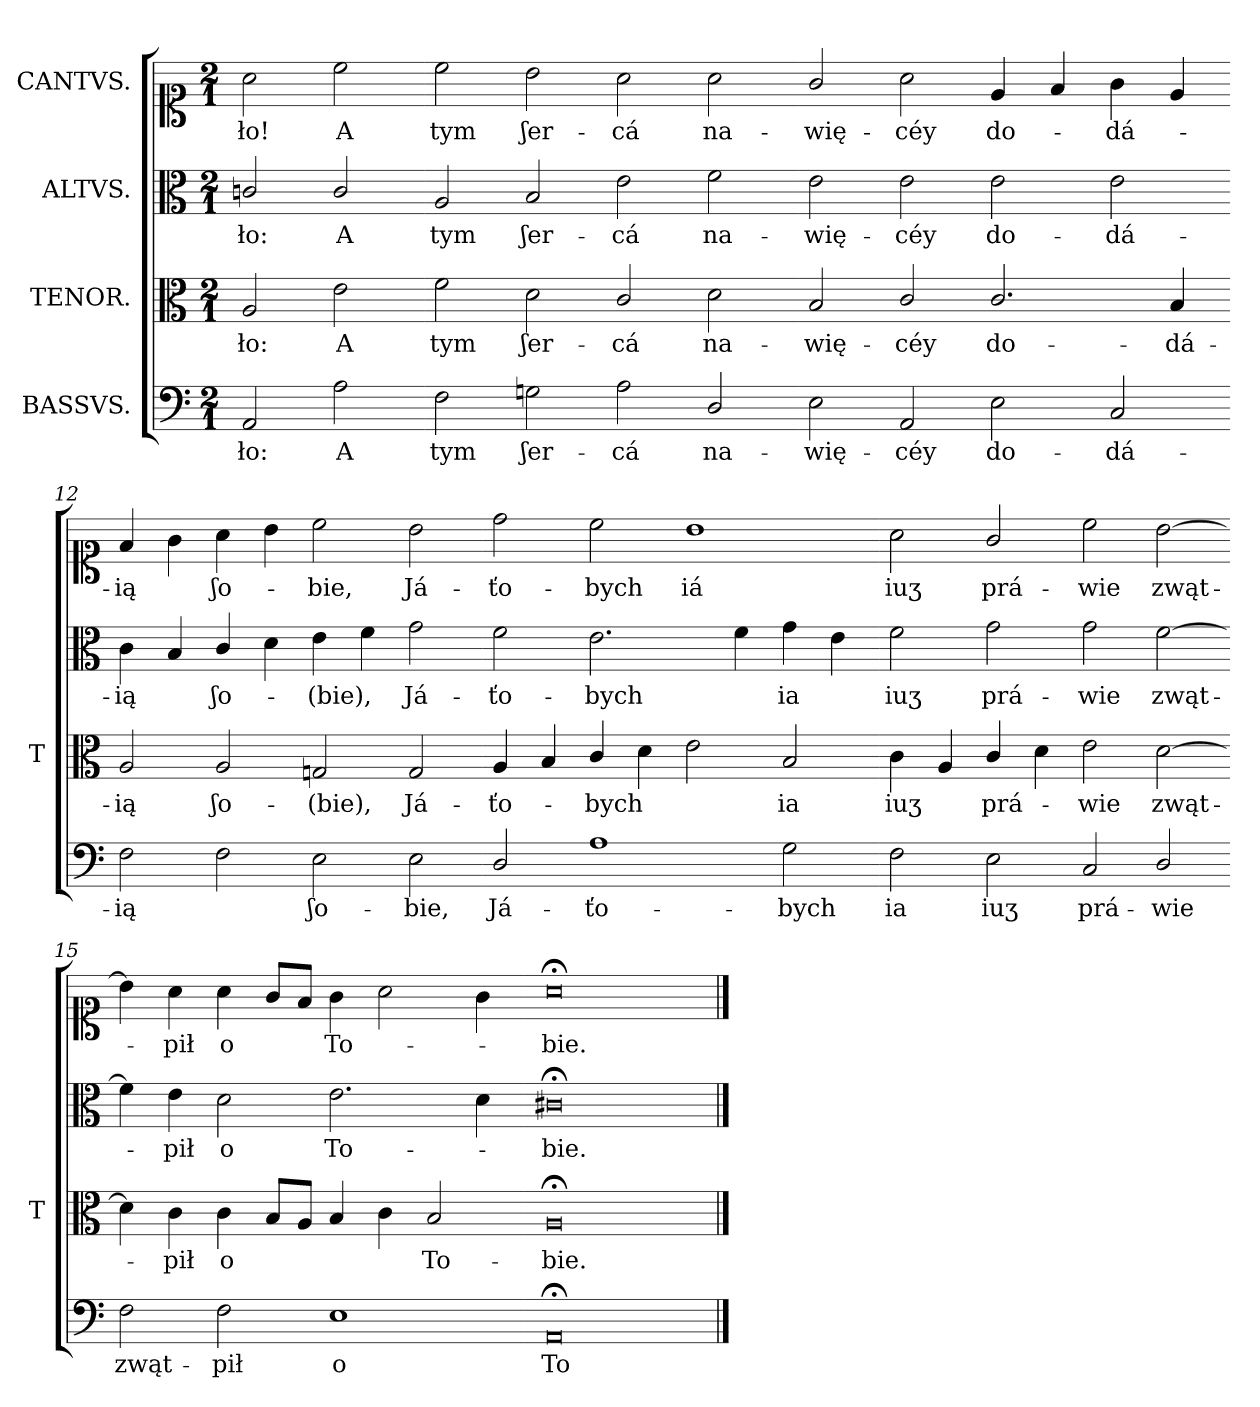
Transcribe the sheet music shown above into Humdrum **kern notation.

**kern	**text	**kern	**text	**kern	**text	**kern	**text
*part4	*part4	*part3	*part3	*part2	*part2	*part1	*part1
*staff4	*staff4	*staff3	*staff3	*staff2	*staff2	*staff1	*staff1
*I"BASSVS.	*	*I"TENOR.	*	*I"ALTVS.	*	*I"CANTVS.	*
*	*	*I'T	*	*	*	*	*
*clefF4	*	*clefC3	*	*clefC3	*	*clefC1	*
*k[]	*	*k[]	*	*k[]	*	*k[]	*
*M2/1	*	*M2/1	*	*M2/1	*	*M2/1	*
=	=	=	=	=	=	=	=
2AA	-ło:	2A	-ło:	2cn/	-ło:	2a	-ło!
2A	A	2e	A	2c/	A	2cc	A
=10-	=10-	=10-	=10-	=10-	=10-	=10-	=10-
2F	tym	2f	tym	2A	tym	2cc	tym
2Gn	ʃer-	2d	ʃer-	2B	ʃer-	2b	ʃer-
2A	-cá	2c/	-cá	2e	-cá	2a	-cá
2D/	na-	2d	na-	2f	na-	2a	na-
=11-	=11-	=11-	=11-	=11-	=11-	=11-	=11-
2E	-wię-	2B	-wię-	2e	-wię-	2g/	-wię-
2AA	-céy	2c/	-céy	2e	-céy	2a	-céy
2E	do-	2.c/	do-	2e	do-	4e	do-
.	.	.	.	.	.	4f	.
2C	-dá-	.	.	2e	-dá-	4g	-dá-
.	.	4B	-dá-	.	.	4e	.
=12-	=12-	=12-	=12-	=12-	=12-	=12-	=12-
2F	-ią	2A	-ią	4c	-ią	4f	-ią
.	.	.	.	4B	.	4g	.
2F	.	2A	ʃo-	4c/	ʃo-	4a	ʃo-
.	.	.	.	4d\	.	4b	.
2E	ʃo-	2Gn	-(bie),	4e	-(bie),	2cc	-bie,
.	.	.	.	4f	.	.	.
2E	-bie,	2G	Já-	2g	Já-	2b	Já-
=13-	=13-	=13-	=13-	=13-	=13-	=13-	=13-
2D/	Já-	4A	-ťo-	2f	-ťo-	2dd	-ťo-
.	.	4B	.	.	.	.	.
1A	-ťo-	4c/	-bych	2.e	-bych	2cc	-bych
.	.	4d	.	.	.	.	.
.	.	2e	.	.	.	1b	iá
.	.	.	.	4f	.	.	.
2G	-bych	2B	ia	4g	ia	.	.
.	.	.	.	4e	.	.	.
=14-	=14-	=14-	=14-	=14-	=14-	=14-	=14-
2F	ia	4c	iuӡ	2f	iuӡ	2a	iuӡ
.	.	4A	.	.	.	.	.
2E	iuӡ	4c/	prá-	2g	prá-	2g/	prá-
.	.	4d\	.	.	.	.	.
2C	prá-	2e	-wie	2g	-wie	2cc	-wie
2D/	-wie	[2d	zwąt-	[2f	zwąt-	[2b	zwąt-
=15-	=15-	=15-	=15-	=15-	=15-	=15-	=15-
2F	zwąt-	4d]	.	4f]	.	4b]	.
.	.	4c	-pił	4e	-pił	4a	-pił
2F	-pił	4c	o	2d	o	4a	o
.	.	8BL	.	.	.	8gL	.
.	.	8AJ	.	.	.	8fJ	.
1E	o	4B	.	2.e	To-	4g	To-
.	.	4c	.	.	.	2a	.
.	.	2B	To-	.	.	.	.
.	.	.	.	4d	.	4g	.
=16-	=16-	=16-	=16-	=16-	=16-	=16-	=16-
0AA;<	To-	0A;<	-bie.	0c#X;<	-bie.	0a;<	-bie.
==	==	==	==	==	==	==	==
*-	*-	*-	*-	*-	*-	*-	*-
